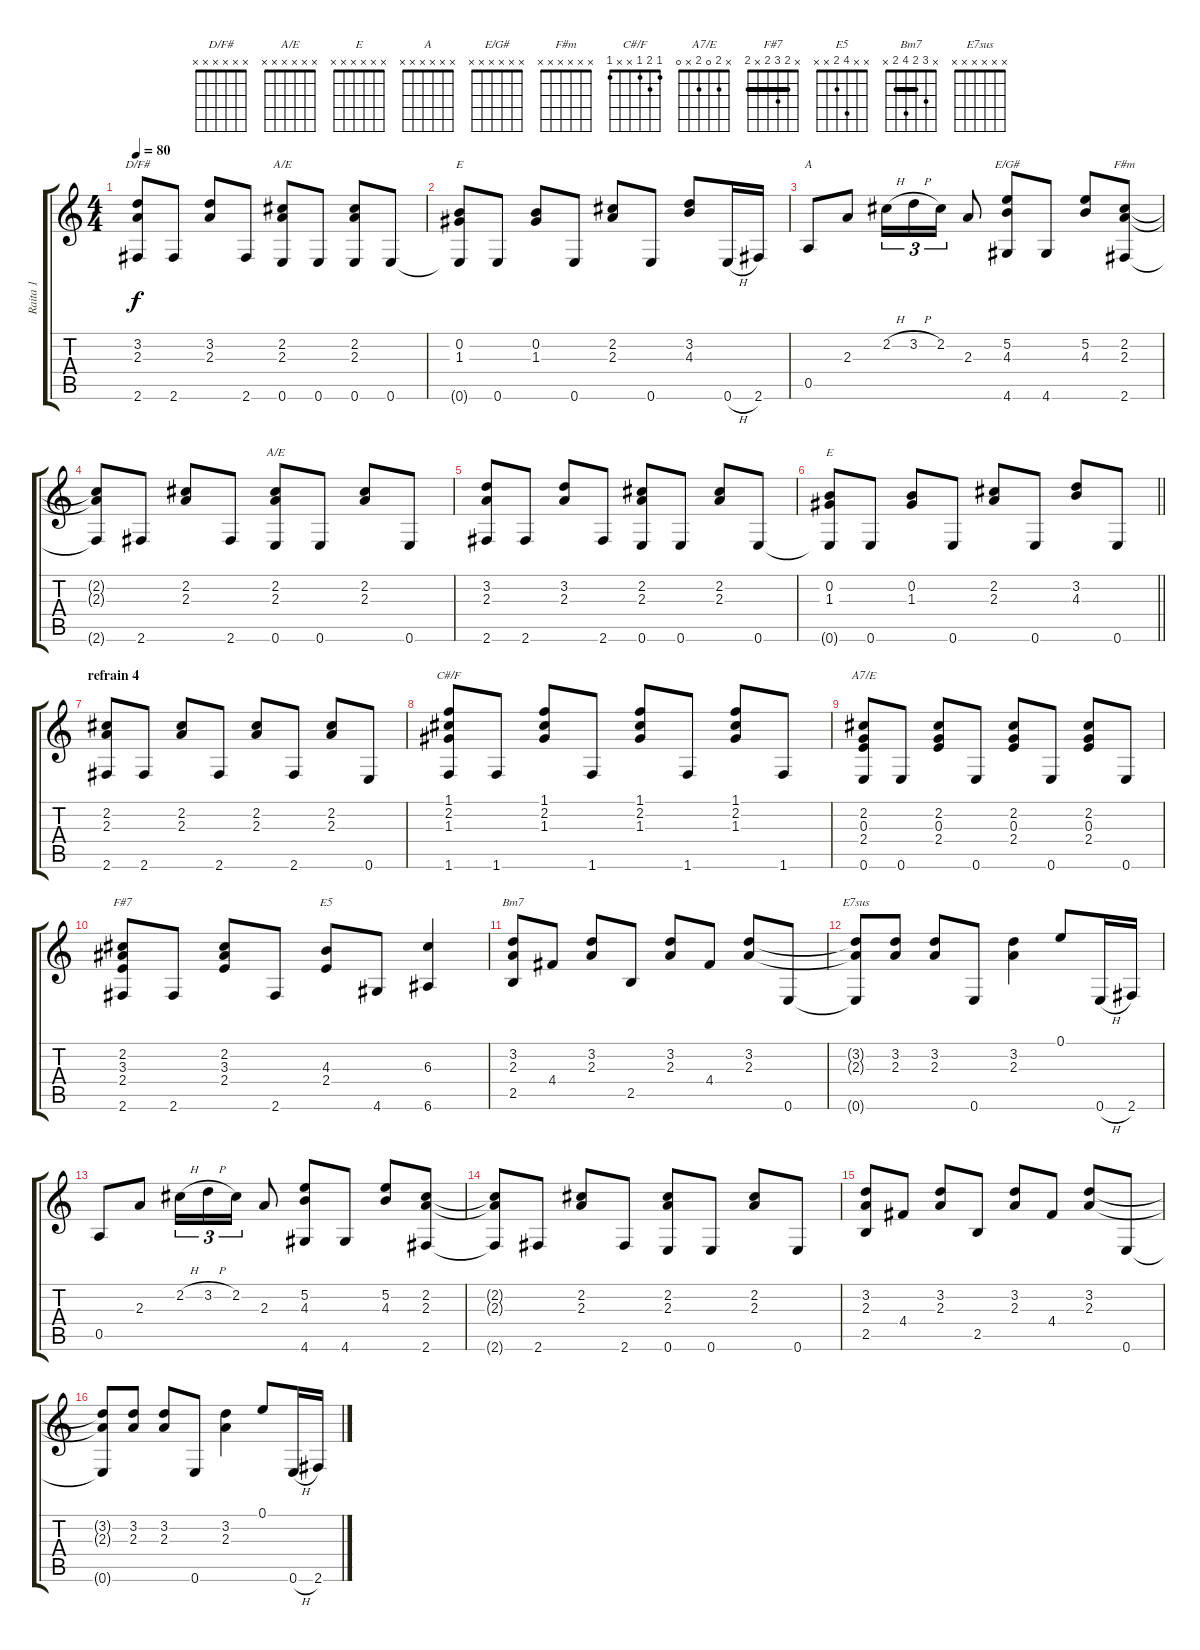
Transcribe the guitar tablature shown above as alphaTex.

\track ("Raita 1" "Raita 1") {instrument acousticguitarsteel}
\staff {score tabs}
\tuning (E4 B3 G3 D3 A2 E2) {hide}
\chord ("D/F#" x x x x x x)
\chord ("A/E" x 2 2 x x 0)
\chord ("E" x 0 1 x x 0)
\chord ("A" x x x x x x)
\chord ("E/G#" x x x x x x)
\chord ("F#m" x x x x x x)
\chord ("A/E" x x x x x x)
\chord ("E" x x x x x x)
\chord ("C#/F" 1 2 1 x x 1)
\chord ("A7/E" x 2 0 2 x 0)
\chord ("F#7" x 2 3 2 x 2) {barre 2}
\chord ("E5" x x 4 2 x x)
\chord ("Bm7" x 3 2 4 2 x) {barre 2}
\chord ("E7sus" x x x x x x)
\ts (4 4)
\tempo 80
\clef g2
\ks c
(3.2 2.3 2.6).8{ch "D/F#" dy f} 2.6.8 (3.2 2.3).8 2.6.8 (2.2 2.3 0.6).8{ch "A/E"} 0.6.8 (2.2 2.3 0.6).8 0.6.8 |
(0.2 1.3 0.6{t}).8{ch "E"} 0.6.8 (0.2 1.3).8 0.6.8 (2.2 2.3).8 0.6.8 (3.2 4.3).8 0.6{h}.16 2.6.16 |
0.5.8{ch "A"} 2.3.8 2.2{h}.16{tu (3 2)} 3.2{h}.16{tu (3 2)} 2.2.16{tu (3 2)} 2.3.8 (5.2 4.3 4.6).8{ch "E/G#"} 4.6.8 (5.2 4.3).8 (2.2 2.3 2.6).8{ch "F#m"} |
(2.2{t} 2.3{t} 2.6{t}).8 2.6.8 (2.2 2.3).8 2.6.8 (2.2 2.3 0.6).8{ch "A/E"} 0.6.8 (2.2 2.3).8 0.6.8 |
(3.2 2.3 2.6).8 2.6.8 (3.2 2.3).8 2.6.8 (2.2 2.3 0.6).8 0.6.8 (2.2 2.3).8 0.6.8 |
\barLineRight lightlight
(0.2 1.3 0.6{t}).8{ch "E"} 0.6.8 (0.2 1.3).8 0.6.8 (2.2 2.3).8 0.6.8 (3.2 4.3).8 0.6.8 |
\section ("" "refrain 4")
(2.2 2.3 2.6).8 2.6.8 (2.2 2.3).8 2.6.8 (2.2 2.3).8 2.6.8 (2.2 2.3).8 0.6.8 |
(1.1 2.2 1.3 1.6).8{ch "C#/F"} 1.6.8 (1.1 2.2 1.3).8 1.6.8 (1.1 2.2 1.3).8 1.6.8 (1.1 2.2 1.3).8 1.6.8 |
(2.2 0.3 2.4 0.6).8{ch "A7/E"} 0.6.8 (2.2 0.3 2.4).8 0.6.8 (2.2 0.3 2.4).8 0.6.8 (2.2 0.3 2.4).8 0.6.8 |
(2.2 3.3 2.4 2.6).8{ch "F#7"} 2.6.8 (2.2 3.3 2.4).8 2.6.8 (4.3 2.4).8{ch "E5"} 4.6.8 (6.3 6.6).4 |
(3.2 2.3 2.5).8{ch "Bm7"} 4.4.8 (3.2 2.3).8 2.5.8 (3.2 2.3).8 4.4.8 (3.2 2.3).8 0.6.8 |
(3.2{t} 2.3{t} 0.6{t}).8{ch "E7sus"} (3.2 2.3).8 (3.2 2.3).8 0.6.8 (3.2 2.3).4 0.1.8 0.6{h}.16 2.6.16 |
0.5.8 2.3.8 2.2{h}.16{tu (3 2)} 3.2{h}.16{tu (3 2)} 2.2.16{tu (3 2)} 2.3.8 (5.2 4.3 4.6).8 4.6.8 (5.2 4.3).8 (2.2 2.3 2.6).8 |
(2.2{t} 2.3{t} 2.6{t}).8 2.6.8 (2.2 2.3).8 2.6.8 (2.2 2.3 0.6).8 0.6.8 (2.2 2.3).8 0.6.8 |
(3.2 2.3 2.5).8 4.4.8 (3.2 2.3).8 2.5.8 (3.2 2.3).8 4.4.8 (3.2 2.3).8 0.6.8 |
(3.2{t} 2.3{t} 0.6{t}).8 (3.2 2.3).8 (3.2 2.3).8 0.6.8 (3.2 2.3).4 0.1.8 0.6{h}.16 2.6.16
